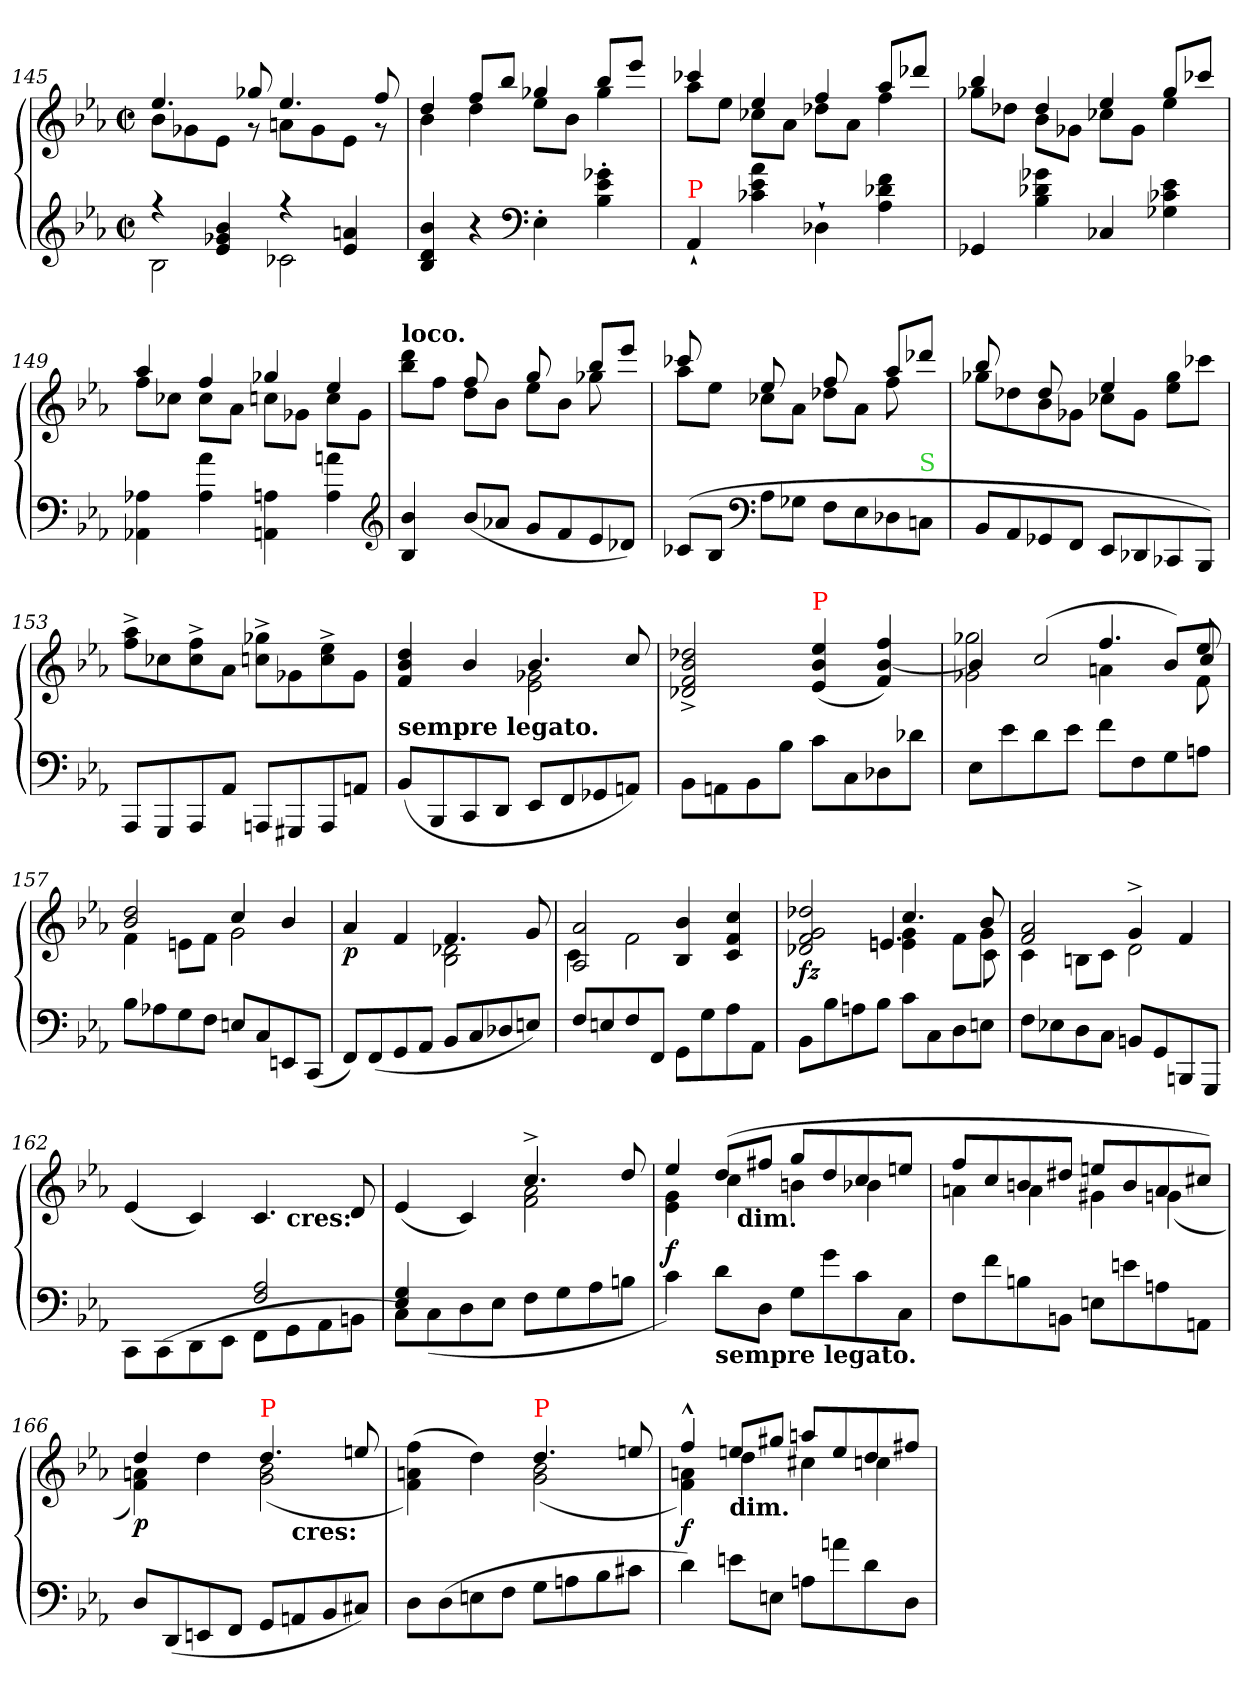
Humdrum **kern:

**kern	**kern	**dynam
*part1	*part1	*part1
*staff2	*staff1	*staff1/2
*clefG2	*clefG2	*
*k[b-e-a-]	*k[b-e-a-]	*
*c:	*c:	*
*M2/2	*M2/2	*
*met(c|)	*met(c|)	*
=145	=145	=145
*^	*^	*
4rff	2B-	4.ee-	8b-L	.
.	.	.	8g-X	.
4b- 4g-X 4e-	.	.	8e-J	.
.	.	8gg-X	8rf	.
4rff	2c-X	4.ee-	8anL	.
.	.	.	8g-	.
4an 4e-	.	.	8e-J	.
.	.	8ff	8rf	.
*v	*v	*	*	*
=146	=146	=146	=146
4b- 4d 4B-	4dd	4b-	.
4r	8ffL	4dd	.
.	8bb-J	.	.
*clefF4	*	*	*
4E-'	4gg-X	8ee-L	.
.	.	8b-J	.
4g-X' 4e-' 4B-'	8bb-L	4gg-	.
.	8eee-J	.	.
=147	=147	=147	=147
!LO:TX:a:color=red:t=P	!	!	!
4AA-`	4ccc-X	8aa-L	.
.	.	8ee-J	.
4a- 4e- 4c-X	4ee-	8cc-XL	.
.	.	8a-J	.
4D-X`	4ff	8dd-XL	.
.	.	8a-J	.
4f 4d-X 4A-	8aa-L	4ff	.
.	8ddd-XJ	.	.
=148	=148	=148	=148
4GG-X	4bb-	8gg-XL	.
.	.	8dd-XJ	.
4g-X 4d-X 4B-	4dd-	8b-L	.
.	.	8g-XJ	.
4C-X	4ee-	8cc-XL	.
.	.	8g-J	.
4e- 4c-X 4G-X	8gg-L	4ee-	.
.	8ccc-XJ	.	.
=149	=149	=149	=149
4A-X 4AA-X	4aa-	8ffL	.
.	.	8cc-XJ	.
4a- 4A-	4ff	8cc-L	.
.	.	8a-J	.
4An 4AAn	4gg-X	8ccnL	.
.	.	8g-XJ	.
4an 4A	4ee-	8ccL	.
.	.	8g-J	.
*clefG2	*	*	*
=150	=150	=150	=150
!	!LO:TX:a:B:t=loco.	!	!
4b- 4B-	4ryy	8ddd 8bb-L	.
.	.	8ffJ	.
(8b-L	8ff	8ddL	.
8a-XJ	8ryy	8b-J	.
8gL	8gg	8ee-L	.
8f	8ryy	8b-J	.
8e-	8bb-L	8gg-X	.
8d-XJ)	8eee-J	8ryy	.
=151	=151	=151	=151
(>8c-XL	8ccc-X	8aa-L	.
8B-J	8ryy	8ee-J	.
*clefF4	*	*	*
8A-L	8ee-	8cc-XL	.
8G-XJ	8ryy	8a-J	.
8FL	8ff	8dd-XL	.
8E-	8ryy	8a-J	.
8D-X	8aa-L	8ff	.
!LO:TX:a:color=limegreen:t=S	!	!	!
8CnJ	8ddd-XJ	8ryy	.
=152	=152	=152	=152
8BB-L	8bb-	8gg-XL	.
8AA-	8ryy	8dd-X	.
8GG-X	8dd-	8b-	.
8FFJ	8ryy	8g-XJ	.
8EE-L	4ee-	8cc-XL	.
8DD-X	.	8g-J	.
8CC-X	4ryy	8gg- 8ee-L	.
8BBB-J)	.	8ccc-XJ	.
*	*v	*v	*
=153	=153	=153
8AAA-L	8aa-^ 8ff^L	.
8GGG	8cc-X	.
8AAA-	8ff^ 8cc-^	.
8AA-J	8a-J	.
8AAAnL	8gg-X^ 8ccn^L	.
8GGG#X	8g-X	.
8AAA	8ee-^ 8cc^	.
8AAnJ	8g-J	.
=154	=154	=154
*	*^	*
!	!LO:TX:b:B:t=sempre legato.	!	!
(<8BB-L	4dd 4b- 4f	2ryy	.
8BBB-	.	.	.
8CC	4b-/	.	.
8DDJ	.	.	.
8EE-L	4.b-	2g-X 2e-	.
8FF	.	.	.
8GG-X	.	.	.
8AAnJ)	8cc	.	.
*	*v	*v	*
=155	=155	=155
8BB-\L	2dd-X^> 2b-^> 2f^> 2d-X^>	.
8AAn\	.	.
8BB-\	.	.
8B-\J	.	.
!	!LO:TX:a:color=red:t=P	!
8cL	(>4ee- 4b- 4e-	.
8C	.	.
8D-X	4ff/ [4b-/ 4f/)	.
8d-XJ	.	.
=156	=156	=156
*	*^	*
*	*	*^	*
8E-L	4b-]	2gg-X 2g-X	4ryy	.
8e-	.	.	.	.
8d	4ryy	.	(2cc/	.
8e-J	.	.	.	.
8fL	4.ff	4an	.	.
8F	.	.	.	.
8G	.	8ryy	8b-L)	.
8AnJ	8ee-	8f	8ccJ	.
*	*	*v	*v	*
=157	=157	=157	=157
8B-L	2dd 2b-	4f	.
8A-X	.	.	.
8G	.	8enL	.
8FJ	.	8fJ	.
8EnL	4cc	2g	.
8C	.	.	.
8EEn	4b-	.	.
(8CCJ	.	.	.
=158	=158	=158	=158
!	!	!	!LO:DY:b
8FFL)	4a-	2ryy	p
(8FF	.	.	.
8GG	4f	.	.
8AA-J	.	.	.
8BB-L	4.f	2d-X 2B-	.
8C	.	.	.
8D-X	.	.	.
8EnJ)	8g	.	.
=159	=159	=159	=159
8FL	2a- 2A-	4c	.
8En	.	.	.
8F	.	2f	.
8FFJ	.	.	.
8GGL	4b- 4B-	.	.
8G	.	.	.
8A-	4cc 4f 4c	4ryy	.
8AA-J	.	.	.
=160	=160	=160	=160
*	*	*^	*
!	!	!	!	!LO:DY:b
8BB-L	2dd-X 2g 2f 2d-X	2ryy	2ryy	fz
8B-	.	.	.	.
8An	.	.	.	.
8B-J	.	.	.	.
8cL	4.cc	4g 4en	4.en	.
8C	.	.	.	.
8D	.	8fL	.	.
8EnJ	8b-	8gJ	8c\	.
*	*	*v	*v	*
=161	=161	=161	=161
8FL	2a- 2f	4c	.
8E-X	.	.	.
8D	.	8BnL	.
8CJ	.	8cJ	.
8BBnL	4g^	2d	.
8GG	.	.	.
8BBBn	4f	.	.
8GGGJ	.	.	.
=162	=162	=162	=162
*^	*	*	*
2ryy	8CC\L	(4e-	2ryy	.
.	(8CC\	.	.	.
.	8DD\	4c)	.	.
.	8EE-\J	.	.	.
2A- 2F	8FFL	4.c	8ryy	.
!	!	!	!LO:TX:b:B:t=cres&colon;	!
.	8GG	.	4.ryy	.
.	8AA-	.	.	.
.	8BBnJ	8d	.	.
=163	=163	=163	=163	=163
4G 4E-	8CL)	(4e-	2ryy	.
.	(>8C	.	.	.
2.ryy	8D	4c)	.	.
.	8E-J	.	.	.
.	8FL	4.cc^	2a- 2f	.
.	8G	.	.	.
.	8A-	.	.	.
.	8BnJ	8dd	.	.
=164	=164	=164	=164	=164
!	!	!	!	!LO:DY:b
*v	*v	*	*^	*
4c)	4ee-	4g 4e-	4ryy	f
!LO:TX:b:B:t=sempre legato.	!	!	!	!
8dL	(8ddL	4cc	16ryy	.
!	!	!	!LO:TX:b:B:t=dim.	!
.	.	.	2ryy	.
8DJ	8ff#XJ	.	.	.
8GL	8ggL	4bn	.	.
8g	8dd	.	.	.
8c	8cc	4b-X	.	.
.	.	.	8.ryy	.
8CJ	8eenJ	.	.	.
*	*	*v	*v	*
=165	=165	=165	=165
8FL	8ffL	4an	.
8f	8cc	.	.
8Bn	8bn	4a	.
8BBnJ	8dd#XJ	.	.
8EnL	8eenL	4g#X	.
8en	8b	.	.
8An	8a	(4gn	.
8AAnJ	8cc#XJ)	.	.
=166	=166	=166	=166
!	!	!	!LO:DY:b
*	*	*^	*
8DL	4dd	4an 4f)	2ryy	p
(8DD	.	.	.	.
8EEn	4dd	4ryy	.	.
8FFJ	.	.	.	.
!	!LO:TX:a:color=red:t=P	!	!	!
8GGL	4.dd	(2b- 2g	8ryy	.
!	!	!	!LO:TX:b:B:t=cres&colon;	!
8AAn	.	.	4.ryy	.
8BB-	.	.	.	.
8C#XJ)	8een	.	.	.
*	*	*v	*v	*
=167	=167	=167	=167
8DL	2ryy	(4ff 4an 4f)	.
(8D	.	.	.
8En	.	4dd)	.
8FJ	.	.	.
!	!LO:TX:a:color=red:t=P	!	!
8GL	4.dd	(2b- 2g	.
8An	.	.	.
8B-	.	.	.
8c#XJ	8een	.	.
=168	=168	=168	=168
!	!	!	!LO:DY:b
4d)	4ff^^	4an 4f)	f
!	!LO:TX:b:B:t=dim.	!	!
8enL	8eenL	4dd	.
8EnJ	8gg#XJ	.	.
8AnL	8aanL	4cc#X	.
8an	8ee	.	.
8d	8dd	4ccn	.
8DJ	8ff#XJ	.	.
*	*v	*v	*
=	=	=
*-	*-	*-
